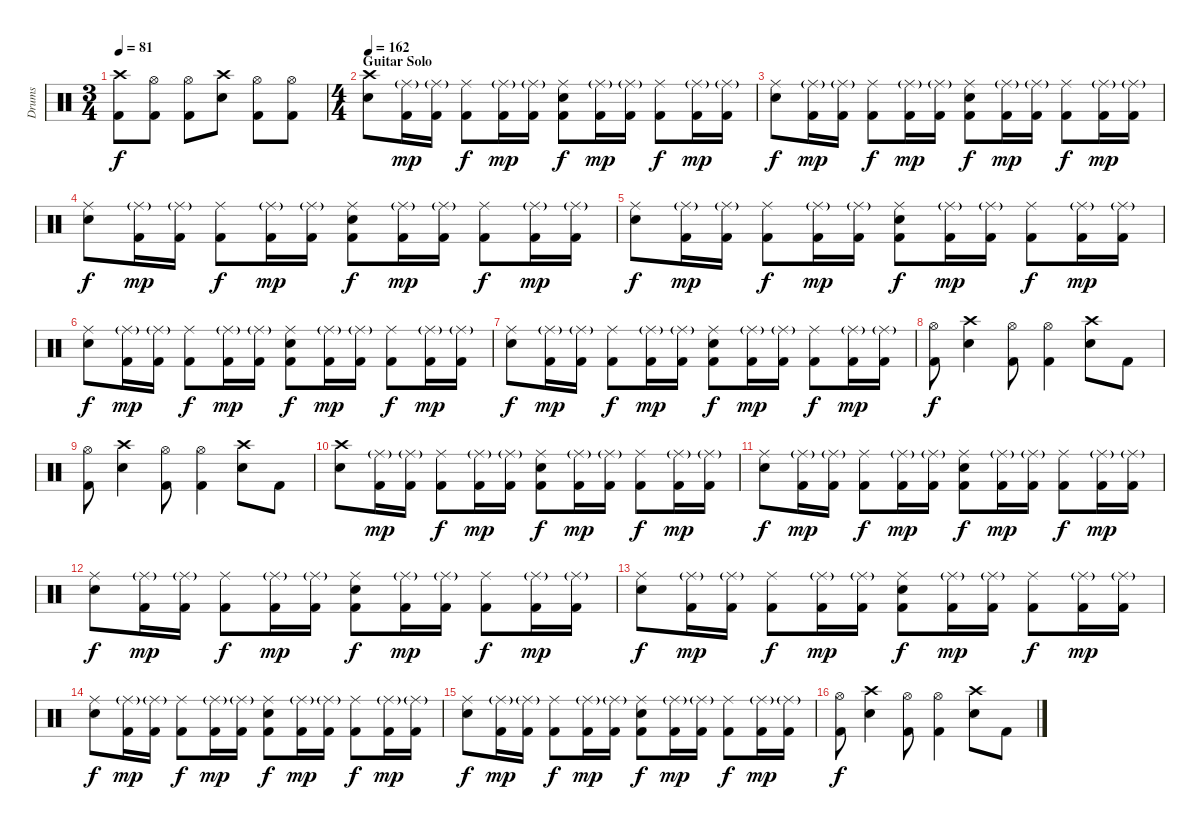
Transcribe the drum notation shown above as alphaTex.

\track ("Drums" "Drums") {instrument percussion}
\staff {score}
\articulation defaults
\ts (3 4)
\tempo 81
\clef neutral
\ks c
("Crash high (hit)" "Kick (hit) 2").8{dy f} ("Hi-Hat (open)" "Kick (hit) 2").8 ("Hi-Hat (open)" "Kick (hit) 2").8 ("Crash high (hit)" "Electric Snare (hit)").8 ("Hi-Hat (open)" "Kick (hit) 2").8 ("Hi-Hat (open)" "Kick (hit) 2").8 |
\ts (4 4)
\section ("" "Guitar Solo")
\tempo 162
("Crash high (hit)" "Electric Snare (hit)").8 ("Ride (middle)"{g} "Kick (hit) 2").16{dy mp} ("Ride (middle)"{g} "Kick (hit) 2").16 ("Ride (middle)" "Kick (hit) 2").8{dy f} ("Ride (middle)"{g} "Kick (hit) 2").16{dy mp} ("Ride (middle)"{g} "Kick (hit) 2").16 ("Ride (middle)" "Electric Snare (hit)" "Kick (hit) 2").8{dy f} ("Ride (middle)"{g} "Kick (hit) 2").16{dy mp} ("Ride (middle)"{g} "Kick (hit) 2").16 ("Ride (middle)" "Kick (hit) 2").8{dy f} ("Ride (middle)"{g} "Kick (hit) 2").16{dy mp} ("Ride (middle)"{g} "Kick (hit) 2").16 |
("Ride (middle)" "Electric Snare (hit)").8{dy f} ("Ride (middle)"{g} "Kick (hit) 2").16{dy mp} ("Ride (middle)"{g} "Kick (hit) 2").16 ("Ride (middle)" "Kick (hit) 2").8{dy f} ("Ride (middle)"{g} "Kick (hit) 2").16{dy mp} ("Ride (middle)"{g} "Kick (hit) 2").16 ("Ride (middle)" "Electric Snare (hit)" "Kick (hit) 2").8{dy f} ("Ride (middle)"{g} "Kick (hit) 2").16{dy mp} ("Ride (middle)"{g} "Kick (hit) 2").16 ("Ride (middle)" "Kick (hit) 2").8{dy f} ("Ride (middle)"{g} "Kick (hit) 2").16{dy mp} ("Ride (middle)"{g} "Kick (hit) 2").16 |
("Ride (middle)" "Electric Snare (hit)").8{dy f} ("Ride (middle)"{g} "Kick (hit) 2").16{dy mp} ("Ride (middle)"{g} "Kick (hit) 2").16 ("Ride (middle)" "Kick (hit) 2").8{dy f} ("Ride (middle)"{g} "Kick (hit) 2").16{dy mp} ("Ride (middle)"{g} "Kick (hit) 2").16 ("Ride (middle)" "Electric Snare (hit)" "Kick (hit) 2").8{dy f} ("Ride (middle)"{g} "Kick (hit) 2").16{dy mp} ("Ride (middle)"{g} "Kick (hit) 2").16 ("Ride (middle)" "Kick (hit) 2").8{dy f} ("Ride (middle)"{g} "Kick (hit) 2").16{dy mp} ("Ride (middle)"{g} "Kick (hit) 2").16 |
("Ride (middle)" "Electric Snare (hit)").8{dy f} ("Ride (middle)"{g} "Kick (hit) 2").16{dy mp} ("Ride (middle)"{g} "Kick (hit) 2").16 ("Ride (middle)" "Kick (hit) 2").8{dy f} ("Ride (middle)"{g} "Kick (hit) 2").16{dy mp} ("Ride (middle)"{g} "Kick (hit) 2").16 ("Ride (middle)" "Electric Snare (hit)" "Kick (hit) 2").8{dy f} ("Ride (middle)"{g} "Kick (hit) 2").16{dy mp} ("Ride (middle)"{g} "Kick (hit) 2").16 ("Ride (middle)" "Kick (hit) 2").8{dy f} ("Ride (middle)"{g} "Kick (hit) 2").16{dy mp} ("Ride (middle)"{g} "Kick (hit) 2").16 |
("Ride (middle)" "Electric Snare (hit)").8{dy f} ("Ride (middle)"{g} "Kick (hit) 2").16{dy mp} ("Ride (middle)"{g} "Kick (hit) 2").16 ("Ride (middle)" "Kick (hit) 2").8{dy f} ("Ride (middle)"{g} "Kick (hit) 2").16{dy mp} ("Ride (middle)"{g} "Kick (hit) 2").16 ("Ride (middle)" "Electric Snare (hit)" "Kick (hit) 2").8{dy f} ("Ride (middle)"{g} "Kick (hit) 2").16{dy mp} ("Ride (middle)"{g} "Kick (hit) 2").16 ("Ride (middle)" "Kick (hit) 2").8{dy f} ("Ride (middle)"{g} "Kick (hit) 2").16{dy mp} ("Ride (middle)"{g} "Kick (hit) 2").16 |
("Ride (middle)" "Electric Snare (hit)").8{dy f} ("Ride (middle)"{g} "Kick (hit) 2").16{dy mp} ("Ride (middle)"{g} "Kick (hit) 2").16 ("Ride (middle)" "Kick (hit) 2").8{dy f} ("Ride (middle)"{g} "Kick (hit) 2").16{dy mp} ("Ride (middle)"{g} "Kick (hit) 2").16 ("Ride (middle)" "Electric Snare (hit)" "Kick (hit) 2").8{dy f} ("Ride (middle)"{g} "Kick (hit) 2").16{dy mp} ("Ride (middle)"{g} "Kick (hit) 2").16 ("Ride (middle)" "Kick (hit) 2").8{dy f} ("Ride (middle)"{g} "Kick (hit) 2").16{dy mp} ("Ride (middle)"{g} "Kick (hit) 2").16 |
("Hi-Hat (open)" "Kick (hit) 2").8{dy f} ("Crash high (hit)" "Electric Snare (hit)").4 ("Hi-Hat (open)" "Kick (hit) 2").8 ("Hi-Hat (open)" "Kick (hit) 2").4 ("Crash high (hit)" "Electric Snare (hit)").8 "Kick (hit) 2".8 |
("Hi-Hat (open)" "Kick (hit) 2").8 ("Crash high (hit)" "Electric Snare (hit)").4 ("Hi-Hat (open)" "Kick (hit) 2").8 ("Hi-Hat (open)" "Kick (hit) 2").4 ("Crash high (hit)" "Electric Snare (hit)").8 "Kick (hit) 2".8 |
("Crash high (hit)" "Electric Snare (hit)").8 ("Ride (middle)"{g} "Kick (hit) 2").16{dy mp} ("Ride (middle)"{g} "Kick (hit) 2").16 ("Ride (middle)" "Kick (hit) 2").8{dy f} ("Ride (middle)"{g} "Kick (hit) 2").16{dy mp} ("Ride (middle)"{g} "Kick (hit) 2").16 ("Ride (middle)" "Electric Snare (hit)" "Kick (hit) 2").8{dy f} ("Ride (middle)"{g} "Kick (hit) 2").16{dy mp} ("Ride (middle)"{g} "Kick (hit) 2").16 ("Ride (middle)" "Kick (hit) 2").8{dy f} ("Ride (middle)"{g} "Kick (hit) 2").16{dy mp} ("Ride (middle)"{g} "Kick (hit) 2").16 |
("Ride (middle)" "Electric Snare (hit)").8{dy f} ("Ride (middle)"{g} "Kick (hit) 2").16{dy mp} ("Ride (middle)"{g} "Kick (hit) 2").16 ("Ride (middle)" "Kick (hit) 2").8{dy f} ("Ride (middle)"{g} "Kick (hit) 2").16{dy mp} ("Ride (middle)"{g} "Kick (hit) 2").16 ("Ride (middle)" "Electric Snare (hit)" "Kick (hit) 2").8{dy f} ("Ride (middle)"{g} "Kick (hit) 2").16{dy mp} ("Ride (middle)"{g} "Kick (hit) 2").16 ("Ride (middle)" "Kick (hit) 2").8{dy f} ("Ride (middle)"{g} "Kick (hit) 2").16{dy mp} ("Ride (middle)"{g} "Kick (hit) 2").16 |
("Ride (middle)" "Electric Snare (hit)").8{dy f} ("Ride (middle)"{g} "Kick (hit) 2").16{dy mp} ("Ride (middle)"{g} "Kick (hit) 2").16 ("Ride (middle)" "Kick (hit) 2").8{dy f} ("Ride (middle)"{g} "Kick (hit) 2").16{dy mp} ("Ride (middle)"{g} "Kick (hit) 2").16 ("Ride (middle)" "Electric Snare (hit)" "Kick (hit) 2").8{dy f} ("Ride (middle)"{g} "Kick (hit) 2").16{dy mp} ("Ride (middle)"{g} "Kick (hit) 2").16 ("Ride (middle)" "Kick (hit) 2").8{dy f} ("Ride (middle)"{g} "Kick (hit) 2").16{dy mp} ("Ride (middle)"{g} "Kick (hit) 2").16 |
("Ride (middle)" "Electric Snare (hit)").8{dy f} ("Ride (middle)"{g} "Kick (hit) 2").16{dy mp} ("Ride (middle)"{g} "Kick (hit) 2").16 ("Ride (middle)" "Kick (hit) 2").8{dy f} ("Ride (middle)"{g} "Kick (hit) 2").16{dy mp} ("Ride (middle)"{g} "Kick (hit) 2").16 ("Ride (middle)" "Electric Snare (hit)" "Kick (hit) 2").8{dy f} ("Ride (middle)"{g} "Kick (hit) 2").16{dy mp} ("Ride (middle)"{g} "Kick (hit) 2").16 ("Ride (middle)" "Kick (hit) 2").8{dy f} ("Ride (middle)"{g} "Kick (hit) 2").16{dy mp} ("Ride (middle)"{g} "Kick (hit) 2").16 |
("Ride (middle)" "Electric Snare (hit)").8{dy f} ("Ride (middle)"{g} "Kick (hit) 2").16{dy mp} ("Ride (middle)"{g} "Kick (hit) 2").16 ("Ride (middle)" "Kick (hit) 2").8{dy f} ("Ride (middle)"{g} "Kick (hit) 2").16{dy mp} ("Ride (middle)"{g} "Kick (hit) 2").16 ("Ride (middle)" "Electric Snare (hit)" "Kick (hit) 2").8{dy f} ("Ride (middle)"{g} "Kick (hit) 2").16{dy mp} ("Ride (middle)"{g} "Kick (hit) 2").16 ("Ride (middle)" "Kick (hit) 2").8{dy f} ("Ride (middle)"{g} "Kick (hit) 2").16{dy mp} ("Ride (middle)"{g} "Kick (hit) 2").16 |
("Ride (middle)" "Electric Snare (hit)").8{dy f} ("Ride (middle)"{g} "Kick (hit) 2").16{dy mp} ("Ride (middle)"{g} "Kick (hit) 2").16 ("Ride (middle)" "Kick (hit) 2").8{dy f} ("Ride (middle)"{g} "Kick (hit) 2").16{dy mp} ("Ride (middle)"{g} "Kick (hit) 2").16 ("Ride (middle)" "Electric Snare (hit)" "Kick (hit) 2").8{dy f} ("Ride (middle)"{g} "Kick (hit) 2").16{dy mp} ("Ride (middle)"{g} "Kick (hit) 2").16 ("Ride (middle)" "Kick (hit) 2").8{dy f} ("Ride (middle)"{g} "Kick (hit) 2").16{dy mp} ("Ride (middle)"{g} "Kick (hit) 2").16 |
("Hi-Hat (open)" "Kick (hit) 2").8{dy f} ("Crash high (hit)" "Electric Snare (hit)").4 ("Hi-Hat (open)" "Kick (hit) 2").8 ("Hi-Hat (open)" "Kick (hit) 2").4 ("Crash high (hit)" "Electric Snare (hit)").8 "Kick (hit) 2".8
